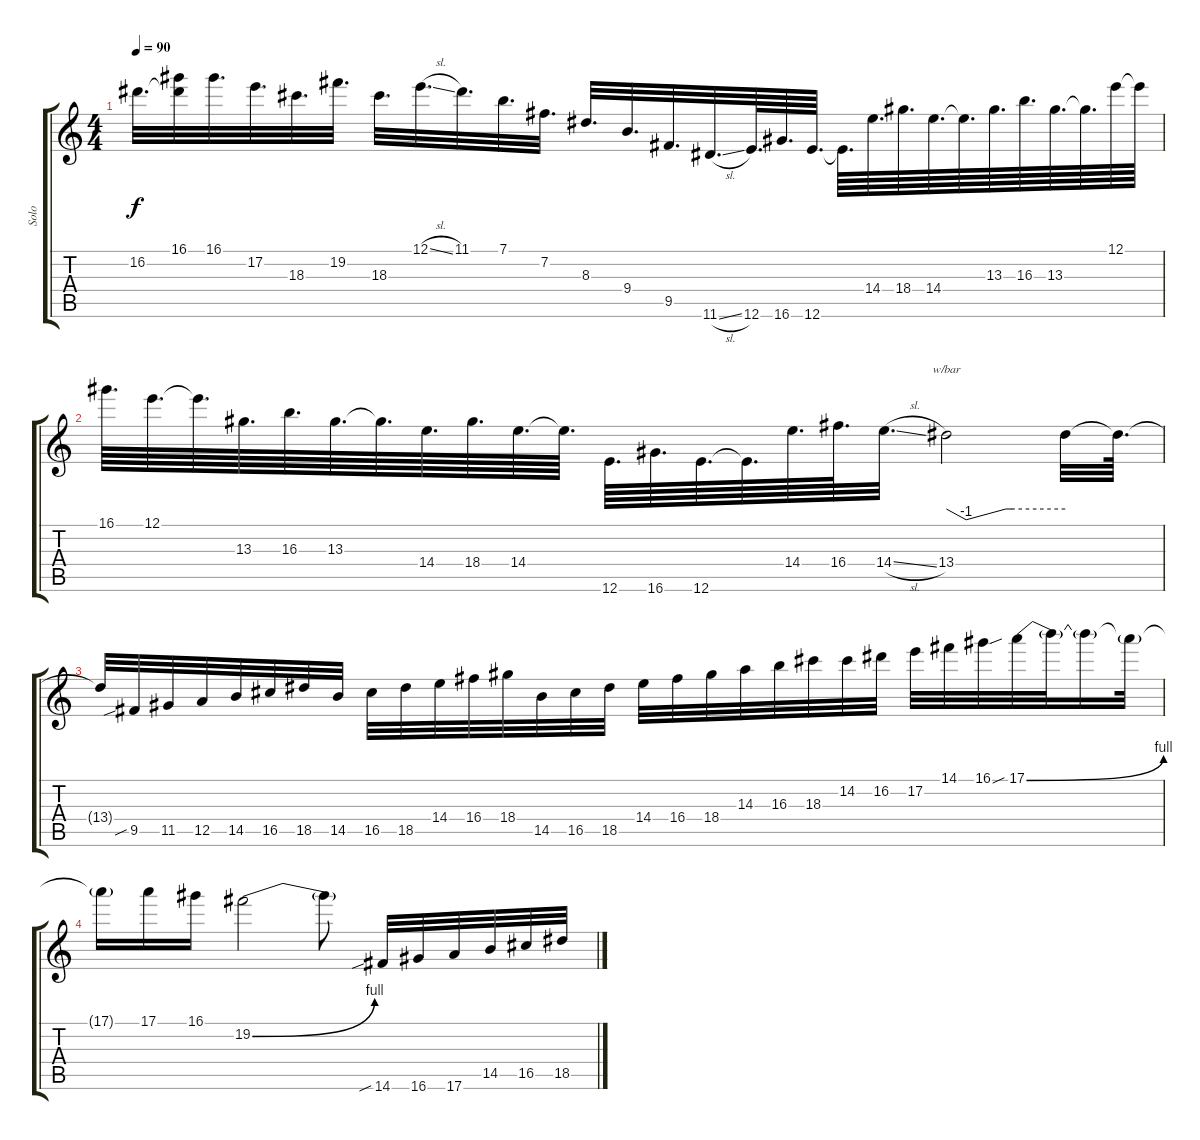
\track ("Solo" "Solo") {instrument distortionguitar}
\staff {score tabs}
\tuning (E4 B3 G3 D3 A2 E2) {hide}
\ts (4 4)
\tempo 90
\clef g2
\ks c
16.2{t}.32{d dy f} (16.1 16.2{t}).32 16.1.32{d} 17.2.32{d} 18.3.32{d} 19.2.32{d} 18.3.32{d} 12.1{sl}.32{d} 11.1.32{d} 7.1.32{d} 7.2.32{d} 8.3.32{d} 9.4.32{d} 9.5.32{d} 11.6{sl}.32{d} 12.6.64{d} 16.6.64{d} 12.6.64{d} 12.6{t}.64{d} 14.4.64{d} 18.4.64{d} 14.4.64{d} 14.4{t}.64{d} 13.3.64{d} 16.3.64{d} 13.3.64{d} 13.3{t}.64{d} 12.1.64 12.1{t}.64 |
16.1.64{d} 12.1.64{d} 12.1{t}.64{d} 13.3.64{d} 16.3.64{d} 13.3.64{d} 13.3{t}.64{d} 14.4.64{d} 18.4.64{d} 14.4.64{d} 14.4{t}.64{d} 12.6.64{d} 16.6.64{d} 12.6.64{d} 12.6{t}.64{d} 14.4.64{d} 16.4.64{d} 14.4{sl}.32{d} 13.4.2{tbe (custom default 0 0 10 -4 30 0 33 0 60 0)} 13.4{t}.32 13.4{t}.64{d} |
13.4{t}.32 9.5{sib}.32 11.5.32 12.5.32 14.5.32 16.5.32 18.5.32 14.5.32 16.5.32 18.5.32 14.4.32 16.4.32 18.4.32 14.5.32 16.5.32 18.5.32 14.4.32 16.4.32 18.4.32 14.3.32 16.3.32 18.3.32 14.2.32 16.2.32 17.2.32 14.1.32 16.1{sou}.32 17.1{be (bend 0 0 60 4)}.32 17.1{t}.32 17.1{t}.16 17.1{t}.32 |
17.1{t}.16 17.1.16 16.1.16 19.2{be (bend 0 0 60 4)}.2 19.2{t}.8 14.6{sib}.32 16.6.32 17.6.32 14.5.32 16.5.32 18.5.32
